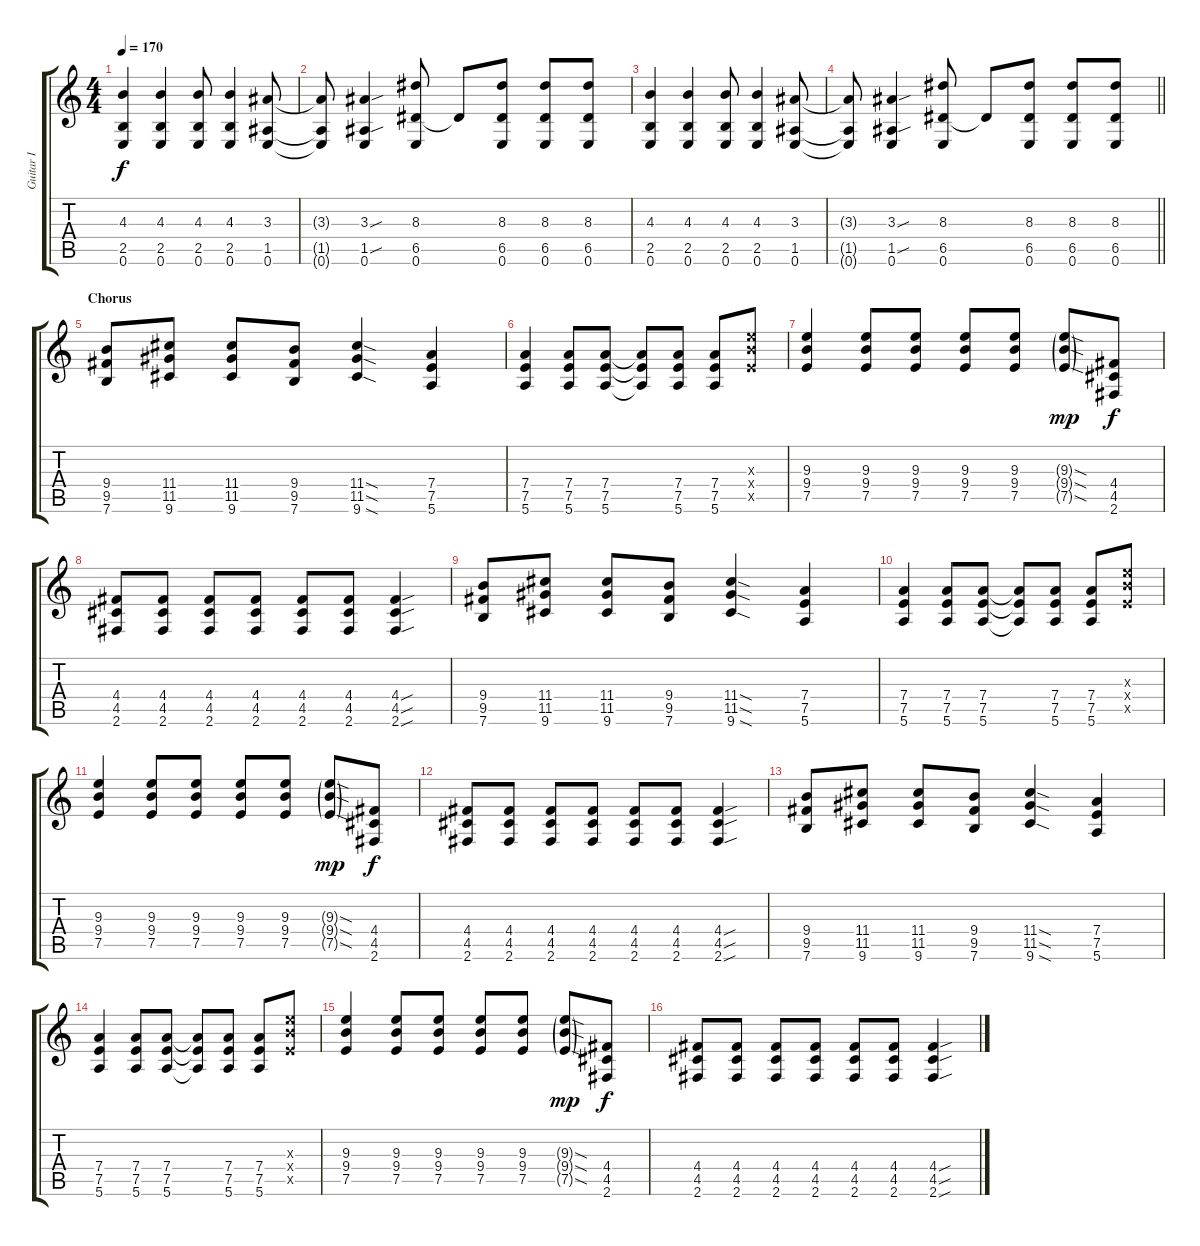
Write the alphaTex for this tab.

\track ("Guitar I" "Guitar I") {instrument distortionguitar}
\staff {score tabs}
\tuning (E4 B3 G3 D3 A2 E2) {hide}
\ts (4 4)
\tempo 170
\clef g2
\ks c
(4.3 2.5 0.6).4{dy f} (4.3 2.5 0.6).4 (4.3 2.5 0.6).8 (4.3 2.5 0.6).4 (3.3 1.5 0.6).8 |
(3.3{t} 1.5{t} 0.6{t}).8 (3.3{sou} 1.5{sou} 0.6).4 (8.3 6.5 0.6).8 6.5{t}.8 (8.3 6.5 0.6).8 (8.3 6.5 0.6).8 (8.3 6.5 0.6).8 |
(4.3 2.5 0.6).4 (4.3 2.5 0.6).4 (4.3 2.5 0.6).8 (4.3 2.5 0.6).4 (3.3 1.5 0.6).8 |
\barLineRight lightlight
(3.3{t} 1.5{t} 0.6{t}).8 (3.3{sou} 1.5{sou} 0.6).4 (8.3 6.5 0.6).8 6.5{t}.8 (8.3 6.5 0.6).8 (8.3 6.5 0.6).8 (8.3 6.5 0.6).8 |
\section ("" "Chorus")
(9.4 9.5 7.6).8 (11.4 11.5 9.6).8 (11.4 11.5 9.6).8 (9.4 9.5 7.6).8 (11.4{sod} 11.5{sod} 9.6{sod}).4 (7.4 7.5 5.6).4 |
(7.4 7.5 5.6).4 (7.4 7.5 5.6).8 (7.4 7.5 5.6).8 (7.4{t} 7.5{t} 5.6{t}).8 (7.4 7.5 5.6).8 (7.4 7.5 5.6).8 (9.3{x} 9.4{x} 7.5{x}).8 |
(9.3 9.4 7.5).4 (9.3 9.4 7.5).8 (9.3 9.4 7.5).8 (9.3 9.4 7.5).8 (9.3 9.4 7.5).8 (9.3{sod g} 9.4{sod g} 7.5{sod g}).8{dy mp} (4.4 4.5 2.6).8{dy f} |
(4.4 4.5 2.6).8 (4.4 4.5 2.6).8 (4.4 4.5 2.6).8 (4.4 4.5 2.6).8 (4.4 4.5 2.6).8 (4.4 4.5 2.6).8 (4.4{sou} 4.5{sou} 2.6{sou}).4 |
(9.4 9.5 7.6).8 (11.4 11.5 9.6).8 (11.4 11.5 9.6).8 (9.4 9.5 7.6).8 (11.4{sod} 11.5{sod} 9.6{sod}).4 (7.4 7.5 5.6).4 |
(7.4 7.5 5.6).4 (7.4 7.5 5.6).8 (7.4 7.5 5.6).8 (7.4{t} 7.5{t} 5.6{t}).8 (7.4 7.5 5.6).8 (7.4 7.5 5.6).8 (9.3{x} 9.4{x} 7.5{x}).8 |
(9.3 9.4 7.5).4 (9.3 9.4 7.5).8 (9.3 9.4 7.5).8 (9.3 9.4 7.5).8 (9.3 9.4 7.5).8 (9.3{sod g} 9.4{sod g} 7.5{sod g}).8{dy mp} (4.4 4.5 2.6).8{dy f} |
(4.4 4.5 2.6).8 (4.4 4.5 2.6).8 (4.4 4.5 2.6).8 (4.4 4.5 2.6).8 (4.4 4.5 2.6).8 (4.4 4.5 2.6).8 (4.4{sou} 4.5{sou} 2.6{sou}).4 |
(9.4 9.5 7.6).8 (11.4 11.5 9.6).8 (11.4 11.5 9.6).8 (9.4 9.5 7.6).8 (11.4{sod} 11.5{sod} 9.6{sod}).4 (7.4 7.5 5.6).4 |
(7.4 7.5 5.6).4 (7.4 7.5 5.6).8 (7.4 7.5 5.6).8 (7.4{t} 7.5{t} 5.6{t}).8 (7.4 7.5 5.6).8 (7.4 7.5 5.6).8 (9.3{x} 9.4{x} 7.5{x}).8 |
(9.3 9.4 7.5).4 (9.3 9.4 7.5).8 (9.3 9.4 7.5).8 (9.3 9.4 7.5).8 (9.3 9.4 7.5).8 (9.3{sod g} 9.4{sod g} 7.5{sod g}).8{dy mp} (4.4 4.5 2.6).8{dy f} |
(4.4 4.5 2.6).8 (4.4 4.5 2.6).8 (4.4 4.5 2.6).8 (4.4 4.5 2.6).8 (4.4 4.5 2.6).8 (4.4 4.5 2.6).8 (4.4{sou} 4.5{sou} 2.6{sou}).4
